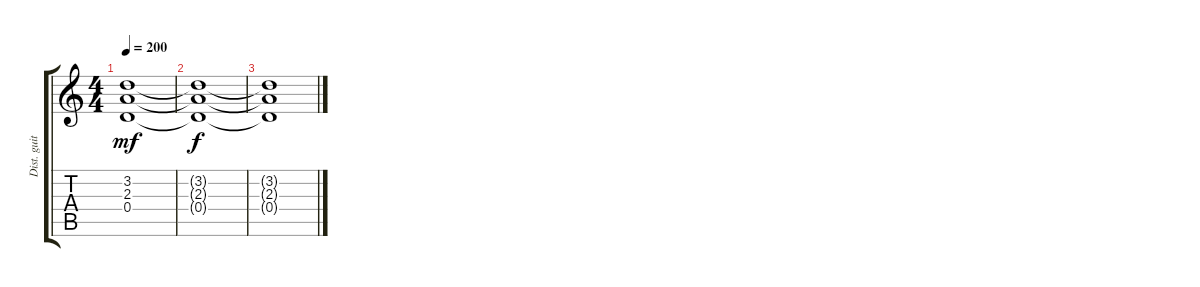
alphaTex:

\track ("Dist. guitar - Tom" "Dist. guit") {instrument distortionguitar}
\staff {score tabs}
\tuning (E4 B3 G3 D3 A2 E2) {hide}
\ts (4 4)
\tempo 200
\clef g2
\ks c
(3.2 2.3 0.4).1{dy mf} |
(3.2{t} 2.3{t} 0.4{t}).1{dy f} |
(3.2{t} 2.3{t} 0.4{t}).1
